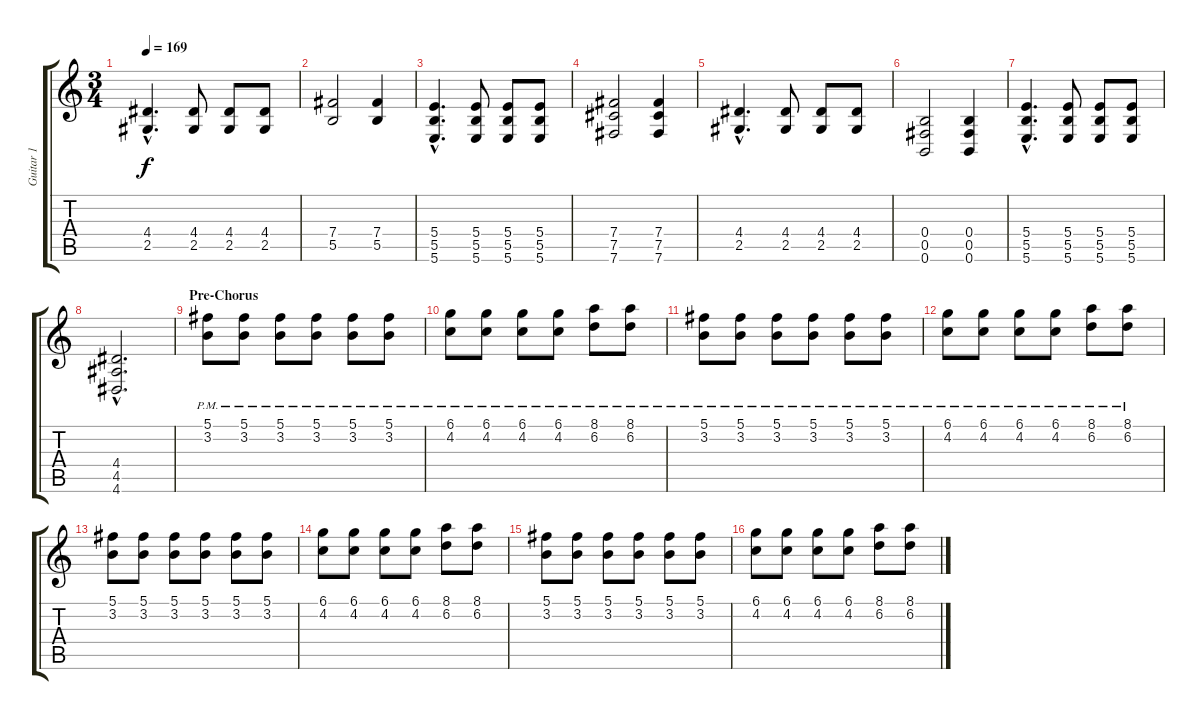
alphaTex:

\track ("Guitar 1" "Guitar 1") {instrument distortionguitar}
\staff {score tabs}
\tuning (Db4 Ab3 E3 B2 Gb2 B1) {hide}
\ts (3 4)
\tempo 169
\clef g2
\ks c
(4.4{hac} 2.5{hac}).4{d dy f} (4.4 2.5).8 (4.4 2.5).8 (4.4 2.5).8 |
(7.4 5.5).2 (7.4 5.5).4 |
(5.4{hac} 5.5{hac} 5.6{hac}).4{d} (5.4 5.5 5.6).8 (5.4 5.5 5.6).8 (5.4 5.5 5.6).8 |
(7.4 7.5 7.6).2 (7.4 7.5 7.6).4 |
(4.4{hac} 2.5{hac}).4{d} (4.4 2.5).8 (4.4 2.5).8 (4.4 2.5).8 |
(0.4 0.5 0.6).2 (0.4 0.5 0.6).4 |
(5.4{hac} 5.5{hac} 5.6{hac}).4{d} (5.4 5.5 5.6).8 (5.4 5.5 5.6).8 (5.4 5.5 5.6).8 |
(4.4{hac} 4.5{hac} 4.6{hac}).2{d} |
\section ("" "Pre-Chorus")
(5.1{pm} 3.2{pm}).8 (5.1{pm} 3.2{pm}).8 (5.1{pm} 3.2{pm}).8 (5.1{pm} 3.2{pm}).8 (5.1{pm} 3.2{pm}).8 (5.1{pm} 3.2{pm}).8 |
(6.1{pm} 4.2{pm}).8 (6.1{pm} 4.2{pm}).8 (6.1{pm} 4.2{pm}).8 (6.1{pm} 4.2{pm}).8 (8.1{pm} 6.2{pm}).8 (8.1{pm} 6.2{pm}).8 |
(5.1{pm} 3.2{pm}).8 (5.1{pm} 3.2{pm}).8 (5.1{pm} 3.2{pm}).8 (5.1{pm} 3.2{pm}).8 (5.1{pm} 3.2{pm}).8 (5.1{pm} 3.2{pm}).8 |
(6.1{pm} 4.2{pm}).8 (6.1{pm} 4.2{pm}).8 (6.1{pm} 4.2{pm}).8 (6.1{pm} 4.2{pm}).8 (8.1{pm} 6.2{pm}).8 (8.1{pm} 6.2{pm}).8 |
(5.1 3.2).8 (5.1 3.2).8 (5.1 3.2).8 (5.1 3.2).8 (5.1 3.2).8 (5.1 3.2).8 |
(6.1 4.2).8 (6.1 4.2).8 (6.1 4.2).8 (6.1 4.2).8 (8.1 6.2).8 (8.1 6.2).8 |
(5.1 3.2).8 (5.1 3.2).8 (5.1 3.2).8 (5.1 3.2).8 (5.1 3.2).8 (5.1 3.2).8 |
(6.1 4.2).8 (6.1 4.2).8 (6.1 4.2).8 (6.1 4.2).8 (8.1 6.2).8 (8.1 6.2).8
